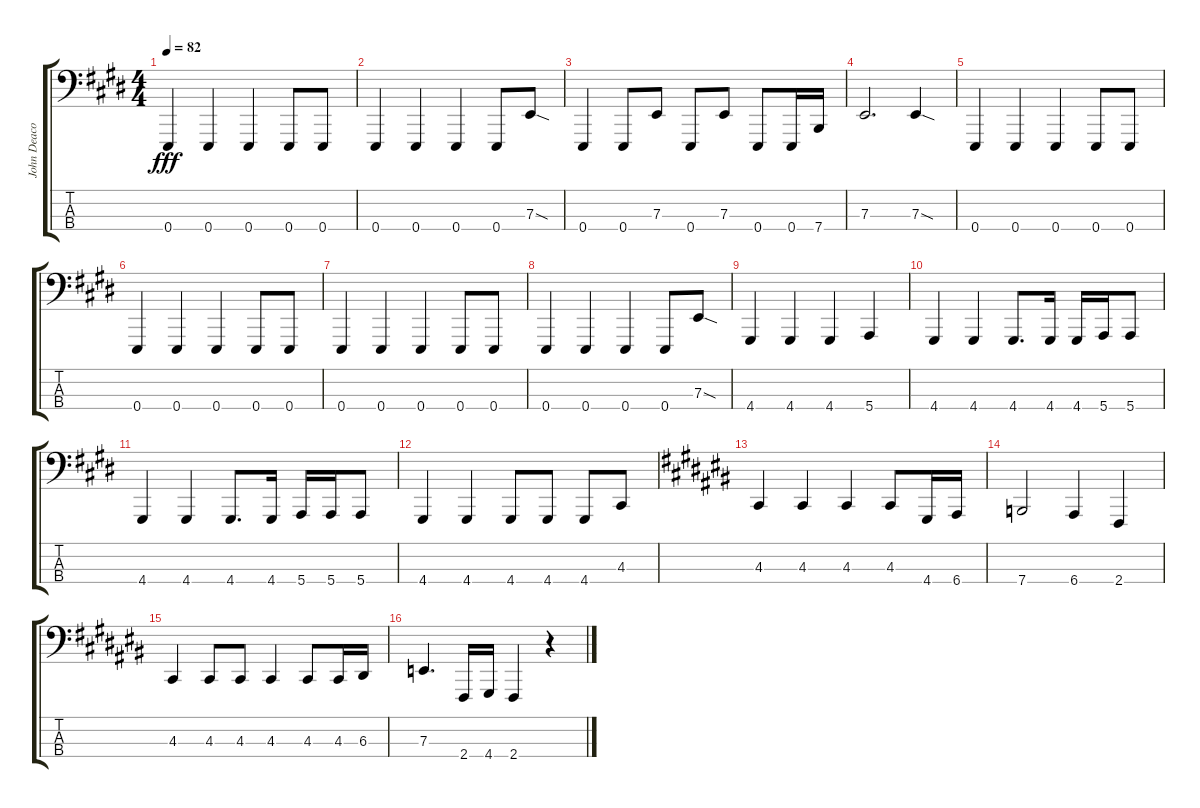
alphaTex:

\track ("John Deacon" "John Deaco") {instrument lead8bassandlead}
\staff {score tabs}
\tuning (G2 D2 A1 E1) {hide}
\ts (4 4)
\tempo 82
\clef f4
\ks e
0.4.4{dy fff} 0.4.4 0.4.4 0.4.8 0.4.8 |
0.4.4 0.4.4 0.4.4 0.4.8 7.3{sod}.8 |
0.4.4 0.4.8 7.3.8 0.4.8 7.3.8 0.4.8 0.4.16 7.4.16 |
7.3.2{d} 7.3{sod}.4 |
0.4.4 0.4.4 0.4.4 0.4.8 0.4.8 |
0.4.4 0.4.4 0.4.4 0.4.8 0.4.8 |
0.4.4 0.4.4 0.4.4 0.4.8 0.4.8 |
0.4.4 0.4.4 0.4.4 0.4.8 7.3{sod}.8 |
4.4.4 4.4.4 4.4.4 5.4.4 |
4.4.4 4.4.4 4.4.8{d} 4.4.16 4.4.16 5.4.16 5.4.8 |
4.4.4 4.4.4 4.4.8{d} 4.4.16 5.4.16 5.4.16 5.4.8 |
4.4.4 4.4.4 4.4.8 4.4.8 4.4.8 4.3.8 |
\ks c#
4.3.4 4.3.4 4.3.4 4.3.8 4.4.16 6.4.16 |
7.4.2 6.4.4 2.4.4 |
4.3.4 4.3.8 4.3.8 4.3.4 4.3.8 4.3.16 6.3.16 |
7.3.4{d} 2.4.16 4.4.16 2.4.4 r.4
